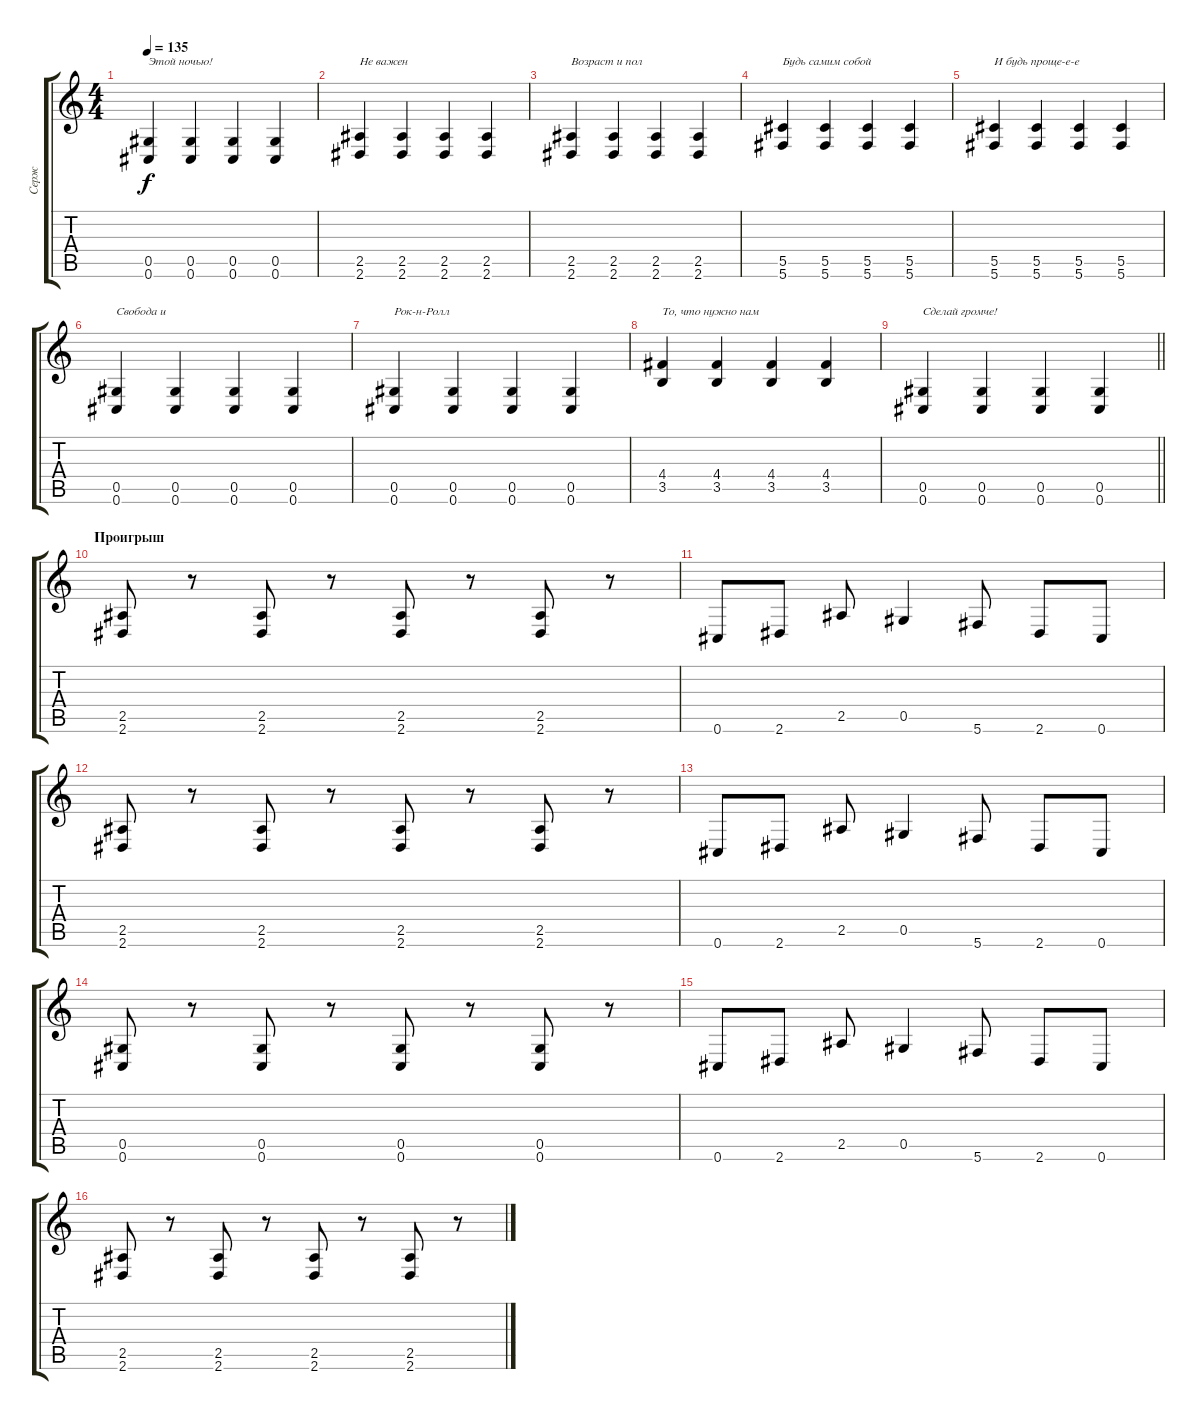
\track ("Серж" "Серж") {instrument overdrivenguitar}
\staff {score tabs}
\tuning (E4 B3 G3 D3 Ab2 Db2) {hide}
\ts (4 4)
\tempo 135
\clef g2
\ks c
(0.5 0.6).4{txt "Этой ночью!" dy f} (0.5 0.6).4 (0.5 0.6).4 (0.5 0.6).4 |
(2.5 2.6).4{txt "Не важен "} (2.5 2.6).4 (2.5 2.6).4 (2.5 2.6).4 |
(2.5 2.6).4{txt "Возраст и пол"} (2.5 2.6).4 (2.5 2.6).4 (2.5 2.6).4 |
(5.5 5.6).4{txt "Будь самим собой"} (5.5 5.6).4 (5.5 5.6).4 (5.5 5.6).4 |
(5.5 5.6).4{txt "И будь проще-е-е"} (5.5 5.6).4 (5.5 5.6).4 (5.5 5.6).4 |
(0.5 0.6).4{txt "Свобода и"} (0.5 0.6).4 (0.5 0.6).4 (0.5 0.6).4 |
(0.5 0.6).4{txt "Рок-н-Ролл"} (0.5 0.6).4 (0.5 0.6).4 (0.5 0.6).4 |
(4.4 3.5).4{txt "То, что нужно нам"} (4.4 3.5).4 (4.4 3.5).4 (4.4 3.5).4 |
\barLineRight lightlight
(0.5 0.6).4{txt "Сделай громче!"} (0.5 0.6).4 (0.5 0.6).4 (0.5 0.6).4 |
\section ("" "Проигрыш")
(2.5 2.6).8 r.8 (2.5 2.6).8 r.8 (2.5 2.6).8 r.8 (2.5 2.6).8 r.8 |
0.6.8 2.6.8 2.5.8 0.5.4 5.6.8 2.6.8 0.6.8 |
(2.5 2.6).8 r.8 (2.5 2.6).8 r.8 (2.5 2.6).8 r.8 (2.5 2.6).8 r.8 |
0.6.8 2.6.8 2.5.8 0.5.4 5.6.8 2.6.8 0.6.8 |
(0.5 0.6).8 r.8 (0.5 0.6).8 r.8 (0.5 0.6).8 r.8 (0.5 0.6).8 r.8 |
0.6.8 2.6.8 2.5.8 0.5.4 5.6.8 2.6.8 0.6.8 |
(2.5 2.6).8 r.8 (2.5 2.6).8 r.8 (2.5 2.6).8 r.8 (2.5 2.6).8 r.8
